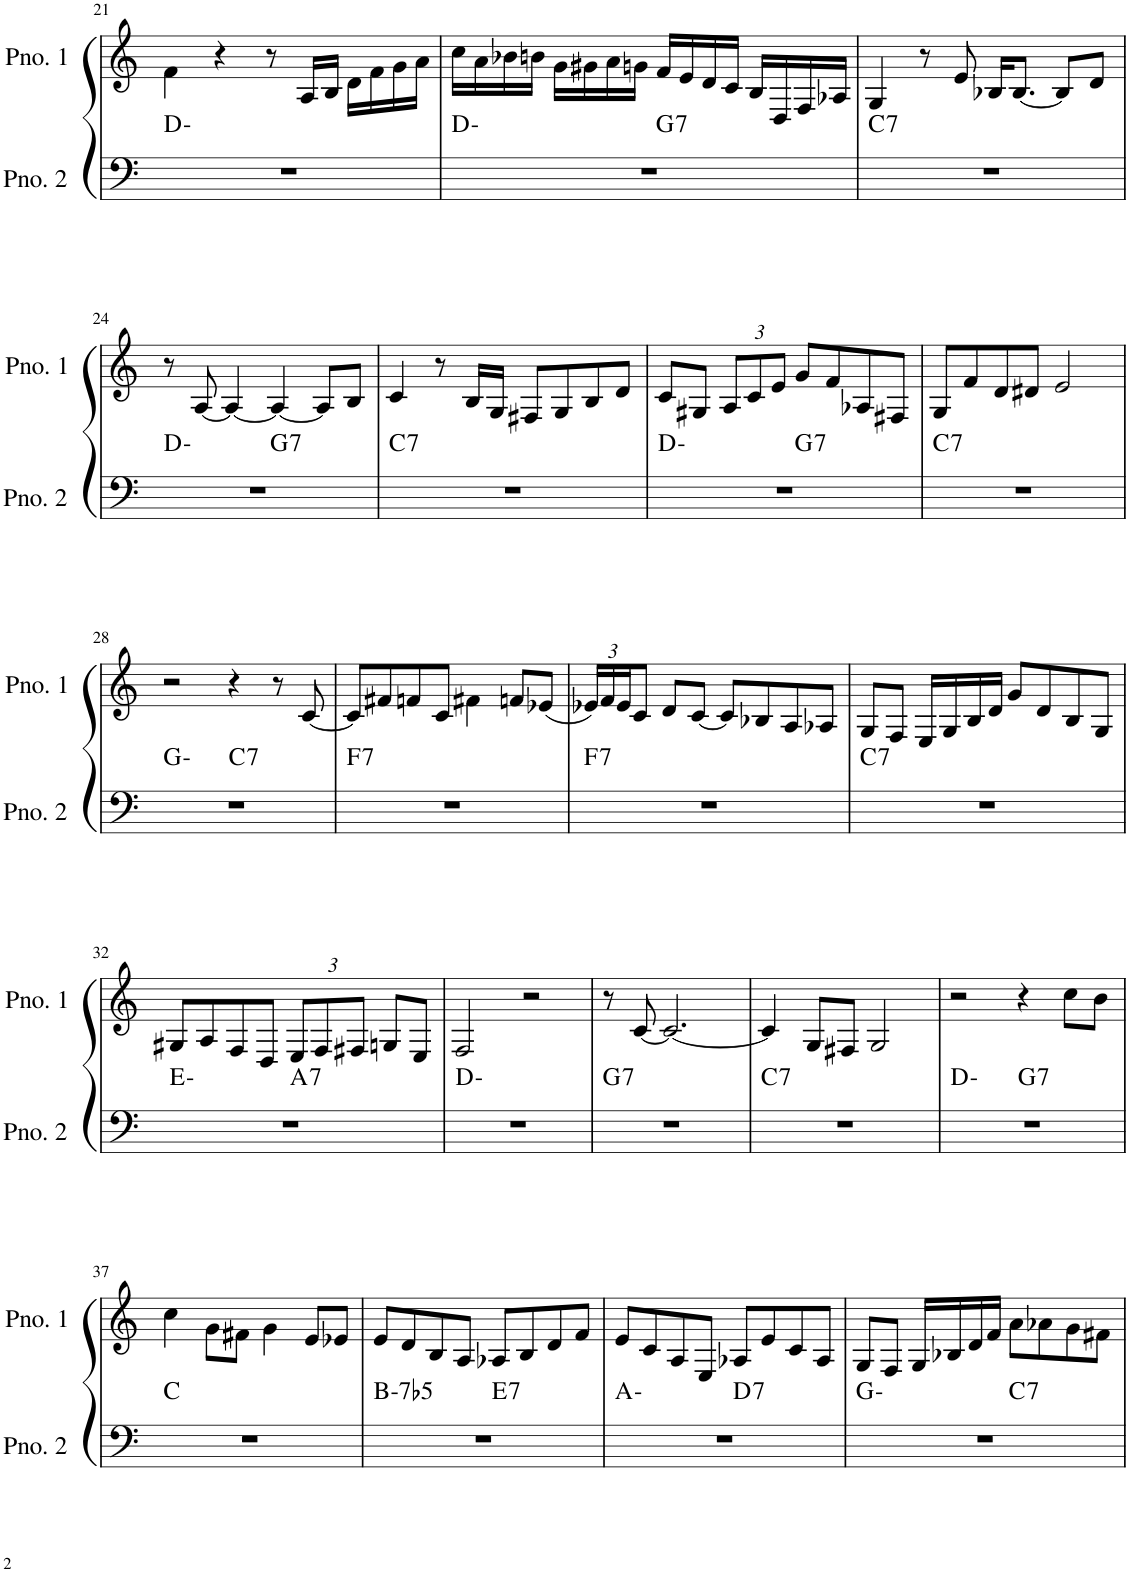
**kern	**harte	**kern
*part2	*part2	*part1
*staff2	*	*staff1
*I"ピアノ 2	*	*I"ピアノ 1
!!LO:PB:g=z
*clefF4	*	*clefG2
*k[]	*	*k[]
*M4/4	*	*M4/4
=21	=21	=21
1r	D:min	4f\
.	.	4r
.	.	8r
.	.	16A/LL
.	.	16B/JJ
.	.	16d\LL
.	.	16f\
.	.	16g\
.	.	16a\JJ
=22	=22	=22
*^	*	*
1r	2ryy	D:min	16cc\LL
.	.	.	16a\
.	.	.	16b-X\
.	.	.	16bn\JJ
.	.	.	16g\LL
.	.	.	16g#X\
.	.	.	16a\
.	.	.	16gn\JJ
!	!	!LO:H:kt=7	!
.	2ryy	G:7	16f/LL
.	.	.	16e/
.	.	.	16d/
.	.	.	16c/JJ
.	.	.	16B/LL
.	.	.	16D/
.	.	.	16F/
.	.	.	16A-X/JJ
=23	=23	=23	=23
!	!	!LO:H:kt=7	!
*v	*v	*	*
1r	C:7	4G/
.	.	8r
.	.	8e/
.	.	16B-X/KL
.	.	[8.B-/J
.	.	8B-/L]
.	.	8d/J
!!LO:LB:g=z
=24	=24	=24
*^	*	*
1r	2ryy	D:min	8r
.	.	.	[8A/
.	.	.	4A/_
!	!	!LO:H:kt=7	!
.	2ryy	G:7	4A/_
.	.	.	8A/L]
.	.	.	8B/J
=25	=25	=25	=25
!	!	!LO:H:kt=7	!
*v	*v	*	*
1r	C:7	4c/
.	.	8r
.	.	16B/LL
.	.	16G/JJ
.	.	8F#X/L
.	.	8G/
.	.	8B/
.	.	8d/J
=26	=26	=26
*^	*	*
1r	2ryy	D:min	8c/L
.	.	.	8G#X/J
*	*	*	*Xbrackettup
.	.	.	12A/L
.	.	.	12c/
.	.	.	12e/J
!	!	!LO:H:kt=7	!
.	2ryy	G:7	8g/L
.	.	.	8f/
.	.	.	8A-X/
.	.	.	8F#X/J
=27	=27	=27	=27
!	!	!LO:H:kt=7	!
*v	*v	*	*
1r	C:7	8G/L
.	.	8f/
.	.	8d/
.	.	8d#X/J
.	.	2e/
!!LO:LB:g=z
=28	=28	=28
*^	*	*
1r	2ryy	G:min	2r
!	!	!LO:H:kt=7	!
.	2ryy	C:7	4r
.	.	.	8r
.	.	.	[8c/
=29	=29	=29	=29
!	!	!LO:H:kt=7	!
*v	*v	*	*
1r	F:7	8c/L]
.	.	8f#X/
.	.	8fn/
.	.	8c/J
.	.	4f#X\
.	.	8fn/L
.	.	(8e-X/J
=30	=30	=30
!	!LO:H:kt=7	!
1r	F:7	24e-X/LL)
.	.	24f/
.	.	24e-/J
.	.	8c/J
.	.	8d/L
.	.	[8c/J
.	.	8c/L]
.	.	8B-X/
.	.	8A/
.	.	8A-X/J
=31	=31	=31
!	!LO:H:kt=7	!
1r	C:7	8G/L
.	.	8F/J
.	.	16E/LL
.	.	16G/
.	.	16B/
.	.	16d/JJ
.	.	8g/L
.	.	8d/
.	.	8B/
.	.	8G/J
!!LO:LB:g=z
=32	=32	=32
*^	*	*
1r	2ryy	E:min	8G#X/L
.	.	.	8A/
.	.	.	8F/
.	.	.	8D/J
!	!	!LO:H:kt=7	!
.	2ryy	A:7	12E/L
.	.	.	12F/
.	.	.	12F#X/J
.	.	.	8Gn/L
.	.	.	8E/J
*v	*v	*	*
=33	=33	=33
1r	D:min	2F/
.	.	2r
=34	=34	=34
!	!LO:H:kt=7	!
1r	G:7	8r
.	.	[8c/
.	.	2.c/_
=35	=35	=35
!	!LO:H:kt=7	!
1r	C:7	4c/]
.	.	8G/L
.	.	8F#X/J
.	.	2G/
=36	=36	=36
*^	*	*
1r	2ryy	D:min	2r
!	!	!LO:H:kt=7	!
.	2ryy	G:7	4r
.	.	.	8cc\L
.	.	.	8b\J
*v	*v	*	*
!!LO:LB:g=z
=37	=37	=37
1r	C:maj	4cc\
.	.	8g\L
.	.	8f#X\J
.	.	4g\
.	.	8e/L
.	.	8e-X/J
=38	=38	=38
!	!LO:H:kt=-7b5	!
*^	*	*
1r	2ryy	B:hdim7	8e/L
.	.	.	8d/
.	.	.	8B/
.	.	.	8A/J
!	!	!LO:H:kt=7	!
.	2ryy	E:7	8A-X/L
.	.	.	8B/
.	.	.	8d/
.	.	.	8f/J
=39	=39	=39	=39
1r	2ryy	A:min	8e/L
.	.	.	8c/
.	.	.	8A/
.	.	.	8E/J
!	!	!LO:H:kt=7	!
.	2ryy	D:7	8A-X/L
.	.	.	8e/
.	.	.	8c/
.	.	.	8A-/J
=40	=40	=40	=40
1r	2ryy	G:min	8G/L
.	.	.	8F/J
.	.	.	16G/LL
.	.	.	16B-X/
.	.	.	16d/
.	.	.	16f/JJ
!	!	!LO:H:kt=7	!
.	2ryy	C:7	8a\L
.	.	.	8a-X\
.	.	.	8g\
.	.	.	8f#X\J
*v	*v	*	*
=	=	=
*-	*-	*-
